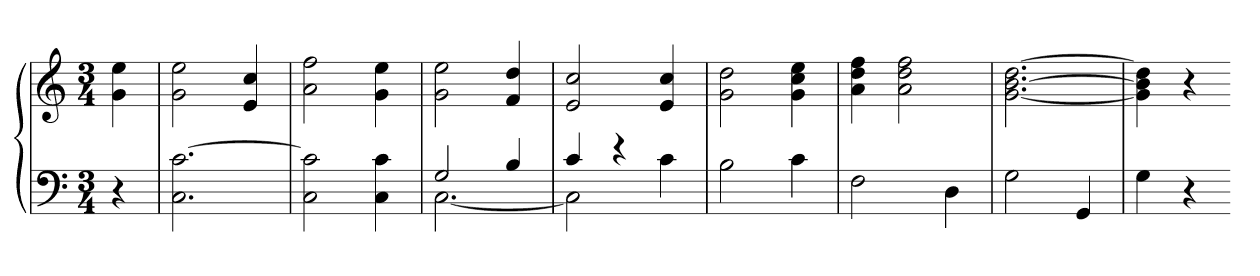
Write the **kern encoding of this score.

**kern	**kern
*part1	*part1
*staff2	*staff1
*clefF4	*clefG2
*k[]	*k[]
*C:	*C:
*M3/4	*M3/4
=	=
4r	4g 4ee
=2	=2
2.C [2.c	2g 2ee
.	4e 4cc
=3	=3
2C 2c]	2a 2ff
4C 4c	4g 4ee
=4	=4
*^	*
2G	[2.C	2g 2ee
4B	.	4f 4dd
=5	=5	=5
4c	2C]	2e 2cc
4r	.	.
4c	4ryy	4e 4cc
*v	*v	*
=6	=6
2B	2g 2dd
4c	4g 4cc 4ee
=7	=7
2F	4a 4dd 4ff
.	2a 2dd 2ff
4D	.
=8	=8
2G	[2.g [2.b [2.dd
4GG	.
=9	=9
4G	4g] 4b] 4dd]
4r	4r
=-	=-
*-	*-
